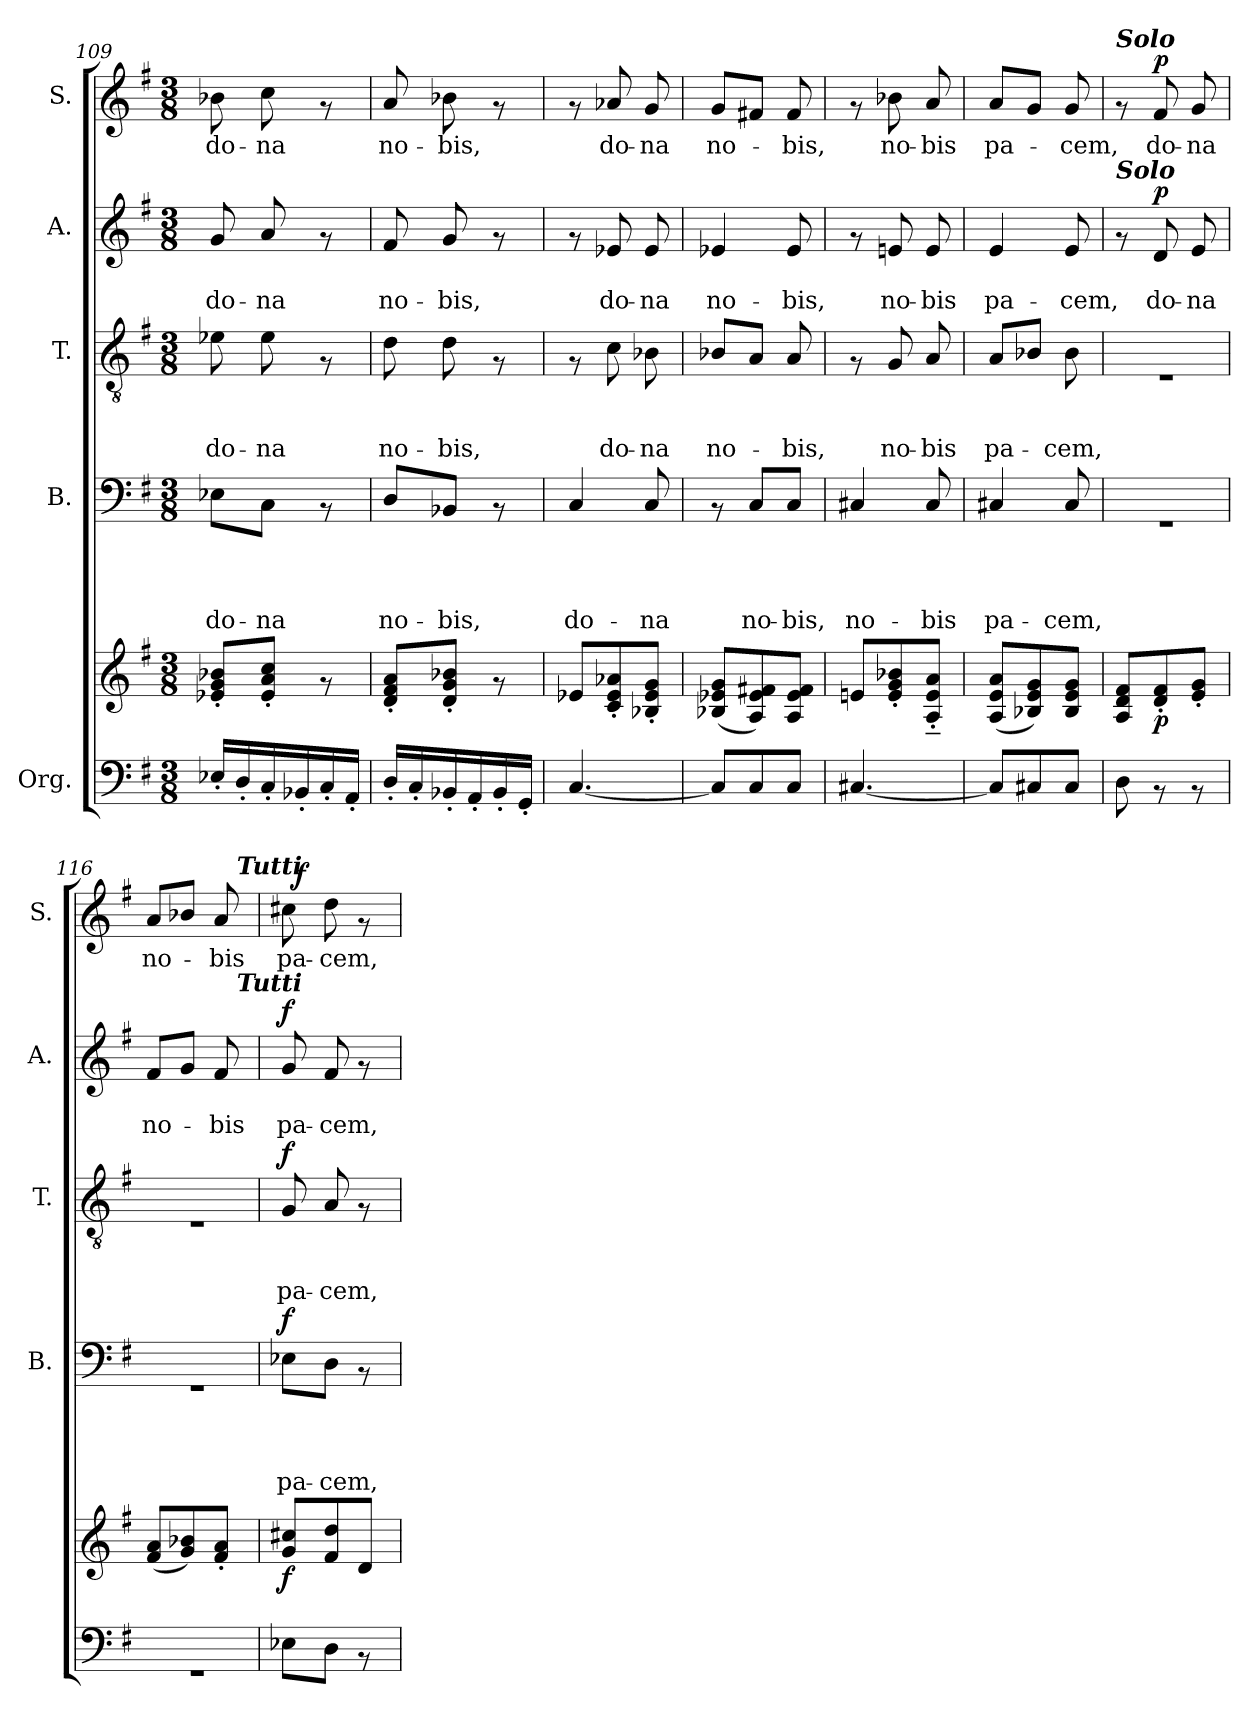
**kern	**kern	**dynam	**kern	**text	**text	**text	**text	**dynam	**kern	**text	**text	**text	**dynam	**kern	**text	**text	**dynam	**kern	**text	**dynam
*part5	*part5	*part5	*part4	*part4	*part4	*part4	*part4	*part4	*part3	*part3	*part3	*part3	*part3	*part2	*part2	*part2	*part2	*part1	*part1	*part1
*staff6	*staff5	*staff5/6	*staff4	*staff4	*staff4	*staff4	*staff4	*staff4	*staff3	*staff3	*staff3	*staff3	*staff3	*staff2	*staff2	*staff2	*staff2	*staff1	*staff1	*staff1
*I"Org.	*	*	*I"B.	*	*	*	*	*	*I"T.	*	*	*	*	*I"A.	*	*	*	*I"S.	*	*
*	*	*	*I'B.	*	*	*	*	*	*I'T.	*	*	*	*	*I'A.	*	*	*	*I'S.	*	*
*clefF4	*clefG2	*	*clefF4	*	*	*	*	*	*clefGv2	*	*	*	*	*clefG2	*	*	*	*clefG2	*	*
*k[f#]	*k[f#]	*	*k[f#]	*	*	*	*	*	*k[f#]	*	*	*	*	*k[f#]	*	*	*	*k[f#]	*	*
*G:	*G:	*	*G:	*	*	*	*	*	*G:	*	*	*	*	*G:	*	*	*	*G:	*	*
*M3/8	*M3/8	*	*M3/8	*	*	*	*	*	*M3/8	*	*	*	*	*M3/8	*	*	*	*M3/8	*	*
=109	=109	=109	=109	=109	=109	=109	=109	=109	=109	=109	=109	=109	=109	=109	=109	=109	=109	=109	=109	=109
!	!	!	!	!	!	!	!LO:LY:b	!	!	!	!	!LO:LY:b	!	!	!	!LO:LY:b	!	!	!LO:LY:b	!
16E-X'</LL	8e-X/'< 8g/'< 8b-X/'<L	.	8E-X\L	.	.	.	do-	.	8e-X\	.	.	do-	.	8g/	.	do-	.	8b-X\	do-	.
16D'</	.	.	.	.	.	.	.	.	.	.	.	.	.	.	.	.	.	.	.	.
!	!	!	!	!	!	!	!LO:LY:b	!	!	!	!	!LO:LY:b	!	!	!	!LO:LY:b	!	!	!LO:LY:b	!
16C'</	8e-/'< 8a/'< 8cc/'<J	.	8C\J	.	.	.	-na	.	8e-\	.	.	-na	.	8a/	.	-na	.	8cc\	-na	.
16BB-X'</	.	.	.	.	.	.	.	.	.	.	.	.	.	.	.	.	.	.	.	.
16C'</	8rf	.	8rAA	.	.	.	.	.	8rF	.	.	.	.	8rf	.	.	.	8rf	.	.
16AA'</JJ	.	.	.	.	.	.	.	.	.	.	.	.	.	.	.	.	.	.	.	.
=110	=110	=110	=110	=110	=110	=110	=110	=110	=110	=110	=110	=110	=110	=110	=110	=110	=110	=110	=110	=110
!	!	!	!	!	!	!	!LO:LY:b	!	!	!	!	!LO:LY:b	!	!	!	!LO:LY:b	!	!	!LO:LY:b	!
16D'</LL	8d/'< 8f#/'< 8a/'<L	.	8D/L	.	.	.	no-	.	8d\	.	.	no-	.	8f#/	.	no-	.	8a/	no-	.
16C'</	.	.	.	.	.	.	.	.	.	.	.	.	.	.	.	.	.	.	.	.
!	!	!	!	!	!	!	!LO:LY:b	!	!	!	!	!LO:LY:b	!	!	!	!LO:LY:b	!	!	!LO:LY:b	!
16BB-X'</	8d/'< 8g/'< 8b-X/'<J	.	8BB-X/J	.	.	.	-bis,	.	8d\	.	.	-bis,	.	8g/	.	-bis,	.	8b-X\	-bis,	.
16AA'</	.	.	.	.	.	.	.	.	.	.	.	.	.	.	.	.	.	.	.	.
16BB-'</	8rf	.	8rAA	.	.	.	.	.	8rF	.	.	.	.	8rf	.	.	.	8rf	.	.
16GG'</JJ	.	.	.	.	.	.	.	.	.	.	.	.	.	.	.	.	.	.	.	.
!!LO:PB:g=z
=111	=111	=111	=111	=111	=111	=111	=111	=111	=111	=111	=111	=111	=111	=111	=111	=111	=111	=111	=111	=111
!	!	!	!	!	!	!	!LO:LY:b	!	!	!	!	!	!	!	!	!	!	!	!	!
[<4.C/	8e-X/L	.	4C/	.	.	.	do-	.	8rF	.	.	.	.	8rf	.	.	.	8rf	.	.
!	!	!	!	!	!	!	!	!	!	!	!	!LO:LY:b	!	!	!	!LO:LY:b	!	!	!LO:LY:b	!
.	8c/'< 8e-/'< 8a-X/'<	.	.	.	.	.	.	.	8c\	.	.	do-	.	8e-X/	.	do-	.	8a-X/	do-	.
!	!	!	!	!	!	!	!LO:LY:b	!	!	!	!	!LO:LY:b	!	!	!	!LO:LY:b	!	!	!LO:LY:b	!
.	8B-X/'< 8e-/'< 8g/'<J	.	8C/	.	.	.	-na	.	8B-X\	.	.	-na	.	8e-/	.	-na	.	8g/	-na	.
=112	=112	=112	=112	=112	=112	=112	=112	=112	=112	=112	=112	=112	=112	=112	=112	=112	=112	=112	=112	=112
!	!	!	!	!	!	!	!	!	!	!	!	!LO:LY:b	!	!	!	!LO:LY:b	!	!	!LO:LY:b	!
8C/L]	(<8B-X/ 8e-X/ 8g/L	.	8rAA	.	.	.	.	.	8B-X/L	.	.	no-	.	4e-X/	.	no-	.	8g/L	no-	.
!	!	!	!	!	!	!	!LO:LY:b	!	!	!	!	!	!	!	!	!	!	!	!	!
8C/	8A/ 8e-/ 8f#X/)	.	8C/L	.	.	.	no-	.	8A/J	.	.	.	.	.	.	.	.	8f#X/J	.	.
!	!	!	!	!	!	!	!LO:LY:b	!	!	!	!	!LO:LY:b	!	!	!	!LO:LY:b	!	!	!LO:LY:b	!
8C/J	8A/ 8e-/ 8f#/J	.	8C/J	.	.	.	-bis,	.	8A/	.	.	-bis,	.	8e-/	.	-bis,	.	8f#/	-bis,	.
=113	=113	=113	=113	=113	=113	=113	=113	=113	=113	=113	=113	=113	=113	=113	=113	=113	=113	=113	=113	=113
!	!	!	!	!	!	!	!LO:LY:b	!	!	!	!	!	!	!	!	!	!	!	!	!
[<4.C#X/	8en/L	.	4C#X/	.	.	.	no-	.	8rF	.	.	.	.	8rf	.	.	.	8rf	.	.
!	!	!	!	!	!	!	!	!	!	!	!	!LO:LY:b	!	!	!	!LO:LY:b	!	!	!LO:LY:b	!
.	8e/'< 8g/'< 8b-X/'<	.	.	.	.	.	.	.	8G/	.	.	no-	.	8en/	.	no-	.	8b-X\	no-	.
!	!	!	!	!	!	!	!LO:LY:b	!	!	!	!	!LO:LY:b	!	!	!	!LO:LY:b	!	!	!LO:LY:b	!
.	8A/~<'< 8e/~<'< 8a/~<'<J	.	8C#/	.	.	.	-bis	.	8A/	.	.	-bis	.	8e/	.	-bis	.	8a/	-bis	.
=114	=114	=114	=114	=114	=114	=114	=114	=114	=114	=114	=114	=114	=114	=114	=114	=114	=114	=114	=114	=114
!	!	!	!	!	!	!	!LO:LY:b	!	!	!	!	!LO:LY:b	!	!	!	!LO:LY:b	!	!	!LO:LY:b	!
8C#/L]	(<8A/ 8e/ 8a/L	.	4C#X/	.	.	.	pa-	.	8A/L	.	.	pa-	.	4e/	.	pa-	.	8a/L	pa-	.
8C#X/	8B-X/ 8e/ 8g/)	.	.	.	.	.	.	.	8B-X/J	.	.	.	.	.	.	.	.	8g/J	.	.
!	!	!	!	!	!	!	!LO:LY:b	!	!	!	!	!LO:LY:b	!	!	!	!LO:LY:b	!	!	!LO:LY:b	!
8C#/J	8B-/ 8e/ 8g/J	.	8C#/	.	.	.	-cem,	.	8B-\	.	.	-cem,	.	8e/	.	-cem,	.	8g/	-cem,	.
=115	=115	=115	=115	=115	=115	=115	=115	=115	=115	=115	=115	=115	=115	=115	=115	=115	=115	=115	=115	=115
!	!	!	!	!	!	!	!	!	!	!	!	!	!	!	!	!	!	!LO:TX:a:Bi:t=Solo	!	!
!	!	!	!	!	!	!	!	!	!	!	!	!	!	!LO:TX:a:Bi:t=Solo	!	!	!	!	!	!
8D\	8A/ 8d/ 8f#/L	.	4.rGG	.	.	.	.	.	4.rE	.	.	.	.	8rf	.	.	.	8rf	.	.
!	!	!LO:DY:b	!	!	!	!	!	!	!	!	!	!	!	!	!	!LO:LY:b	!LO:DY:a	!	!LO:LY:b	!LO:DY:a
8rAA	8d/'< 8f#/'<	p	.	.	.	.	.	.	.	.	.	.	.	8d/	.	do-	p	8f#/	do-	p
!	!	!	!	!	!	!	!	!	!	!	!	!	!	!	!	!LO:LY:b	!	!	!LO:LY:b	!
8rAA	8e/'< 8g/'<J	.	.	.	.	.	.	.	.	.	.	.	.	8e/	.	-na	.	8g/	-na	.
=116	=116	=116	=116	=116	=116	=116	=116	=116	=116	=116	=116	=116	=116	=116	=116	=116	=116	=116	=116	=116
!	!	!	!	!	!	!	!	!	!	!	!	!	!	!	!	!LO:LY:b	!	!	!LO:LY:b	!
*	*	*	*	*	*	*	*	*	*	*	*	*	*	*^	*	*	*	*^	*	*
4.rGG	(<8f#/ 8a/L	.	4.rGG	.	.	.	.	.	4.rE	.	.	.	.	8f#/L	4ryy	.	no-	.	8a/L	4ryy	no-	.
.	8g/ 8b-X/)	.	.	.	.	.	.	.	.	.	.	.	.	8g/J	.	.	.	.	8b-X/J	.	.	.
!	!	!	!	!	!	!	!	!	!	!	!	!	!	!	!	!	!LO:LY:b	!	!	!	!LO:LY:b	!
.	8f#/'< 8a/'<J	.	.	.	.	.	.	.	.	.	.	.	.	8f#/	16ryy	.	-bis	.	8a/	16ryy	-bis	.
!	!	!	!	!	!	!	!	!	!	!	!	!	!	!	!	!	!	!	!	!LO:TX:a:Bi:t=Tutti	!	!
!	!	!	!	!	!	!	!	!	!	!	!	!	!	!	!LO:TX:a:Bi:t=Tutti	!	!	!	!	!	!	!
.	.	.	.	.	.	.	.	.	.	.	.	.	.	.	16ryy	.	.	.	.	16ryy	.	.
=117	=117	=117	=117	=117	=117	=117	=117	=117	=117	=117	=117	=117	=117	=117	=117	=117	=117	=117	=117	=117	=117	=117
!	!	!LO:DY:b	!	!	!	!	!LO:LY:b	!LO:DY:a	!	!	!	!LO:LY:b	!LO:DY:a	!	!	!	!LO:LY:b	!LO:DY:a	!	!	!LO:LY:b	!
*	*	*	*	*	*	*	*	*	*	*	*	*	*	*v	*v	*	*	*	*	*	*	*
8E-X\L	8g/ 8cc#X/L	f	8E-X\L	.	.	.	pa-	f	8G/	.	.	pa-	f	8g/	.	pa-	f	8cc#X\	32ryy	pa-	.
!	!	!	!	!	!	!	!	!	!	!	!	!	!	!	!	!	!	!	!	!	!LO:DY:a
.	.	.	.	.	.	.	.	.	.	.	.	.	.	.	.	.	.	.	4ryy	.	f
!	!	!	!	!	!	!	!LO:LY:b	!	!	!	!	!LO:LY:b	!	!	!	!LO:LY:b	!	!	!	!LO:LY:b	!
8D\J	8f#/ 8dd/	.	8D\J	.	.	.	-cem,	.	8A/	.	.	-cem,	.	8f#/	.	-cem,	.	8dd\	.	-cem,	.
8rAA	8d/J	.	8rAA	.	.	.	.	.	8rF	.	.	.	.	8rf	.	.	.	8rf	.	.	.
.	.	.	.	.	.	.	.	.	.	.	.	.	.	.	.	.	.	.	16.ryy	.	.
*	*	*	*	*	*	*	*	*	*	*	*	*	*	*	*	*	*	*v	*v	*	*
=	=	=	=	=	=	=	=	=	=	=	=	=	=	=	=	=	=	=	=	=
*-	*-	*-	*-	*-	*-	*-	*-	*-	*-	*-	*-	*-	*-	*-	*-	*-	*-	*-	*-	*-
